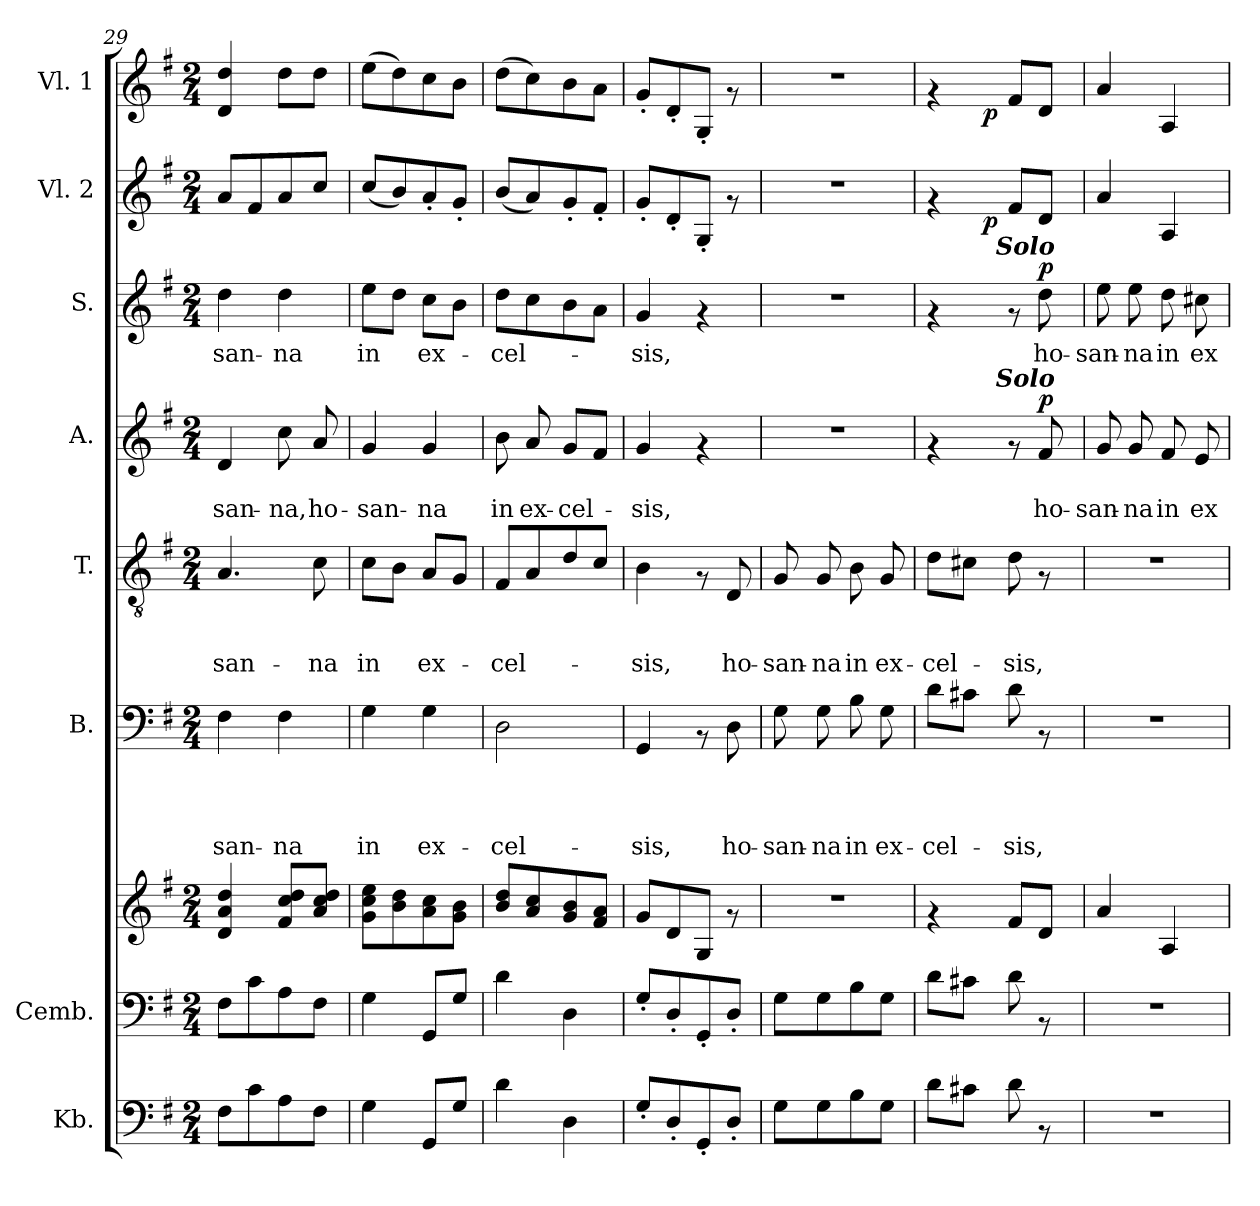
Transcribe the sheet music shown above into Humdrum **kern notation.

**kern	**kern	**kern	**kern	**text	**text	**text	**text	**kern	**text	**text	**text	**kern	**text	**text	**dynam	**kern	**text	**dynam	**kern	**dynam	**kern	**dynam
*part8	*part7	*part7	*part6	*part6	*part6	*part6	*part6	*part5	*part5	*part5	*part5	*part4	*part4	*part4	*part4	*part3	*part3	*part3	*part2	*part2	*part1	*part1
*staff9	*staff8	*staff7	*staff6	*staff6	*staff6	*staff6	*staff6	*staff5	*staff5	*staff5	*staff5	*staff4	*staff4	*staff4	*staff4	*staff3	*staff3	*staff3	*staff2	*staff2	*staff1	*staff1
*I"Kb.	*I"Cemb.	*	*I"B.	*	*	*	*	*I"T.	*	*	*	*I"A.	*	*	*	*I"S.	*	*	*I"Vl. 2	*	*I"Vl. 1	*
*I'Kb.	*	*	*I'B.	*	*	*	*	*I'T.	*	*	*	*I'A.	*	*	*	*I'S.	*	*	*I'Vl. 2	*	*I'Vl. 1	*
*clefF4	*clefF4	*clefG2	*clefF4	*	*	*	*	*clefGv2	*	*	*	*clefG2	*	*	*	*clefG2	*	*	*clefG2	*	*clefG2	*
*k[f#]	*k[f#]	*k[f#]	*k[f#]	*	*	*	*	*k[f#]	*	*	*	*k[f#]	*	*	*	*k[f#]	*	*	*k[f#]	*	*k[f#]	*
*G:	*G:	*G:	*G:	*	*	*	*	*G:	*	*	*	*G:	*	*	*	*G:	*	*	*G:	*	*G:	*
*M2/4	*M2/4	*M2/4	*M2/4	*	*	*	*	*M2/4	*	*	*	*M2/4	*	*	*	*M2/4	*	*	*M2/4	*	*M2/4	*
=29	=29	=29	=29	=29	=29	=29	=29	=29	=29	=29	=29	=29	=29	=29	=29	=29	=29	=29	=29	=29	=29	=29
!	!	!	!	!	!	!	!LO:LY:b	!	!	!	!LO:LY:b	!	!	!LO:LY:b	!	!	!LO:LY:b	!	!	!	!	!
8F#\L	8F#\L	4d/ 4a/ 4dd/	4F#\	.	.	.	-san-	4.A/	.	.	-san-	4d/	.	-san-	.	4dd\	-san-	.	8a/L	.	4d/ 4dd/	.
8c\	8c\	.	.	.	.	.	.	.	.	.	.	.	.	.	.	.	.	.	8f#/	.	.	.
!	!	!	!	!	!	!	!LO:LY:b	!	!	!	!	!	!	!LO:LY:b	!	!	!LO:LY:b	!	!	!	!	!
8A\	8A\	8f#/ 8cc/ 8dd/L	4F#\	.	.	.	-na	.	.	.	.	8cc\	.	-na,	.	4dd\	-na	.	8a/	.	8dd\L	.
!	!	!	!	!	!	!	!	!	!	!	!LO:LY:b	!	!	!LO:LY:b	!	!	!	!	!	!	!	!
8F#\J	8F#\J	8a/ 8cc/ 8dd/J	.	.	.	.	.	8c\	.	.	-na	8a/	.	ho-	.	.	.	.	8cc/J	.	8dd\J	.
=30	=30	=30	=30	=30	=30	=30	=30	=30	=30	=30	=30	=30	=30	=30	=30	=30	=30	=30	=30	=30	=30	=30
!	!	!	!	!	!	!	!LO:LY:b	!	!	!	!LO:LY:b	!	!	!LO:LY:b	!	!	!LO:LY:b	!	!	!	!	!
4G\	4G\	8g\ 8cc\ 8ee\L	4G\	.	.	.	in	8c\L	.	.	in	4g/	.	-san-	.	8ee\L	in	.	(<8cc/L	.	(>8ee\L	.
.	.	8b\ 8dd\	.	.	.	.	.	8B\J	.	.	.	.	.	.	.	8dd\J	.	.	8b/)	.	8dd\)	.
!	!	!	!	!	!	!	!LO:LY:b	!	!	!	!LO:LY:b	!	!	!LO:LY:b	!	!	!LO:LY:b	!	!	!	!	!
8GG/L	8GG/L	8a\ 8cc\	4G\	.	.	.	ex-	8A/L	.	.	ex-	4g/	.	-na	.	8cc\L	ex-	.	8a'</	.	8cc\	.
8G/J	8G/J	8g\ 8b\J	.	.	.	.	.	8G/J	.	.	.	.	.	.	.	8b\J	.	.	8g'</J	.	8b\J	.
=31	=31	=31	=31	=31	=31	=31	=31	=31	=31	=31	=31	=31	=31	=31	=31	=31	=31	=31	=31	=31	=31	=31
!	!	!	!	!	!	!	!LO:LY:b	!	!	!	!LO:LY:b	!	!	!LO:LY:b	!	!	!LO:LY:b	!	!	!	!	!
4d\	4d\	8b/ 8dd/L	2D\	.	.	.	-cel-	8F#/L	.	.	-cel-	8b\	.	in	.	8dd\L	-cel-	.	(<8b/L	.	(>8dd\L	.
!	!	!	!	!	!	!	!	!	!	!	!	!	!	!LO:LY:b	!	!	!	!	!	!	!	!
.	.	8a/ 8cc/	.	.	.	.	.	8A/	.	.	.	8a/	.	ex-	.	8cc\	.	.	8a/)	.	8cc\)	.
!	!	!	!	!	!	!	!	!	!	!	!	!	!	!LO:LY:b	!	!	!	!	!	!	!	!
4D\	4D\	8g/ 8b/	.	.	.	.	.	8d/	.	.	.	8g/L	.	-cel-	.	8b\	.	.	8g'</	.	8b\	.
.	.	8f#/ 8a/J	.	.	.	.	.	8c/J	.	.	.	8f#/J	.	.	.	8a\J	.	.	8f#'</J	.	8a\J	.
!!LO:PB:g=z
=32	=32	=32	=32	=32	=32	=32	=32	=32	=32	=32	=32	=32	=32	=32	=32	=32	=32	=32	=32	=32	=32	=32
!	!	!	!	!	!	!	!LO:LY:b	!	!	!	!LO:LY:b	!	!	!LO:LY:b	!	!	!LO:LY:b	!	!	!	!	!
8G'</L	8G'</L	8g/L	4GG/	.	.	.	-sis,	4B\	.	.	-sis,	4g/	.	-sis,	.	4g/	-sis,	.	8g'</L	.	8g'</L	.
8D'</	8D'</	8d/	.	.	.	.	.	.	.	.	.	.	.	.	.	.	.	.	8d'</	.	8d'</	.
8GG'</	8GG'</	8G/J	8rAA	.	.	.	.	8rF	.	.	.	4rf	.	.	.	4rf	.	.	8G'</J	.	8G'</J	.
!	!	!	!	!	!	!	!LO:LY:b	!	!	!	!LO:LY:b	!	!	!	!	!	!	!	!	!	!	!
8D'</J	8D'</J	8rf	8D\	.	.	.	ho-	8D/	.	.	ho-	.	.	.	.	.	.	.	8rf	.	8rf	.
=33	=33	=33	=33	=33	=33	=33	=33	=33	=33	=33	=33	=33	=33	=33	=33	=33	=33	=33	=33	=33	=33	=33
!	!	!	!	!	!	!	!LO:LY:b	!	!	!	!LO:LY:b	!	!	!	!	!	!	!	!	!	!	!
8G\L	8G\L	2r	8G\	.	.	.	-san-	8G/	.	.	-san-	2r	.	.	.	2r	.	.	2r	.	2r	.
!	!	!	!	!	!	!	!LO:LY:b	!	!	!	!LO:LY:b	!	!	!	!	!	!	!	!	!	!	!
8G\	8G\	.	8G\	.	.	.	-na	8G/	.	.	-na	.	.	.	.	.	.	.	.	.	.	.
!	!	!	!	!	!	!	!LO:LY:b	!	!	!	!LO:LY:b	!	!	!	!	!	!	!	!	!	!	!
8B\	8B\	.	8B\	.	.	.	in	8B\	.	.	in	.	.	.	.	.	.	.	.	.	.	.
!	!	!	!	!	!	!	!LO:LY:b	!	!	!	!LO:LY:b	!	!	!	!	!	!	!	!	!	!	!
8G\J	8G\J	.	8G\	.	.	.	ex-	8G/	.	.	ex-	.	.	.	.	.	.	.	.	.	.	.
=34	=34	=34	=34	=34	=34	=34	=34	=34	=34	=34	=34	=34	=34	=34	=34	=34	=34	=34	=34	=34	=34	=34
!	!	!	!	!	!	!	!LO:LY:b	!	!	!	!LO:LY:b	!	!	!	!	!	!	!	!	!	!	!
*	*	*	*	*	*	*	*	*	*	*	*	*^	*	*	*	*^	*	*	*^	*	*^	*
8d\L	8d\L	4rf	8d\L	.	.	.	-cel-	8d\L	.	.	-cel-	4rf	8..ryy	.	.	.	4rf	8..ryy	.	.	4rf	8.ryy	.	4rf	8.ryy	.
8c#X\J	8c#X\J	.	8c#X\J	.	.	.	.	8c#X\J	.	.	.	.	.	.	.	.	.	.	.	.	.	.	.	.	.	.
!	!	!	!	!	!	!	!	!	!	!	!	!	!	!	!	!	!	!	!	!	!	!	!LO:DY:b	!	!	!LO:DY:b
.	.	.	.	.	.	.	.	.	.	.	.	.	.	.	.	.	.	.	.	.	.	4ryy	p	.	4ryy	p
!	!	!	!	!	!	!	!	!	!	!	!	!	!	!	!	!	!	!LO:TX:a:Bi:t=Solo	!	!	!	!	!	!	!	!
!	!	!	!	!	!	!	!	!	!	!	!	!	!LO:TX:a:Bi:t=Solo	!	!	!	!	!	!	!	!	!	!	!	!	!
.	.	.	.	.	.	.	.	.	.	.	.	.	4ryy	.	.	.	.	4ryy	.	.	.	.	.	.	.	.
!	!	!	!	!	!	!	!LO:LY:b	!	!	!	!LO:LY:b	!	!	!	!	!	!	!	!	!	!	!	!	!	!	!
8d\	8d\	8f#/L	8d\	.	.	.	-sis,	8d\	.	.	-sis,	8rf	.	.	.	.	8rf	.	.	.	8f#/L	.	.	8f#/L	.	.
!	!	!	!	!	!	!	!	!	!	!	!	!	!	!	!LO:LY:b	!LO:DY:a	!	!	!LO:LY:b	!LO:DY:a	!	!	!	!	!	!
8rAA	8rAA	8d/J	8rAA	.	.	.	.	8rF	.	.	.	8f#/	.	.	ho-	p	8dd\	.	ho-	p	8d/J	.	.	8d/J	.	.
.	.	.	.	.	.	.	.	.	.	.	.	.	.	.	.	.	.	.	.	.	.	16ryy	.	.	16ryy	.
.	.	.	.	.	.	.	.	.	.	.	.	.	32ryy	.	.	.	.	32ryy	.	.	.	.	.	.	.	.
=35	=35	=35	=35	=35	=35	=35	=35	=35	=35	=35	=35	=35	=35	=35	=35	=35	=35	=35	=35	=35	=35	=35	=35	=35	=35	=35
!	!	!	!	!	!	!	!	!	!	!	!	!	!	!	!LO:LY:b	!	!	!	!LO:LY:b	!	!	!	!	!	!	!
*	*	*	*	*	*	*	*	*	*	*	*	*v	*v	*	*	*	*	*	*	*	*v	*v	*	*v	*v	*
*	*	*	*	*	*	*	*	*	*	*	*	*	*	*	*	*v	*v	*	*	*	*	*	*
2r	2r	4a/	2r	.	.	.	.	2r	.	.	.	8g/	.	-san-	.	8ee\	-san-	.	4a/	.	4a/	.
!	!	!	!	!	!	!	!	!	!	!	!	!	!	!LO:LY:b	!	!	!LO:LY:b	!	!	!	!	!
.	.	.	.	.	.	.	.	.	.	.	.	8g/	.	-na	.	8ee\	-na	.	.	.	.	.
!	!	!	!	!	!	!	!	!	!	!	!	!	!	!LO:LY:b	!	!	!LO:LY:b	!	!	!	!	!
.	.	4A/	.	.	.	.	.	.	.	.	.	8f#/	.	in	.	8dd\	in	.	4A/	.	4A/	.
!	!	!	!	!	!	!	!	!	!	!	!	!	!	!LO:LY:b	!	!	!LO:LY:b	!	!	!	!	!
.	.	.	.	.	.	.	.	.	.	.	.	8e/	.	ex-	.	8cc#X\	ex-	.	.	.	.	.
=	=	=	=	=	=	=	=	=	=	=	=	=	=	=	=	=	=	=	=	=	=	=
*-	*-	*-	*-	*-	*-	*-	*-	*-	*-	*-	*-	*-	*-	*-	*-	*-	*-	*-	*-	*-	*-	*-
